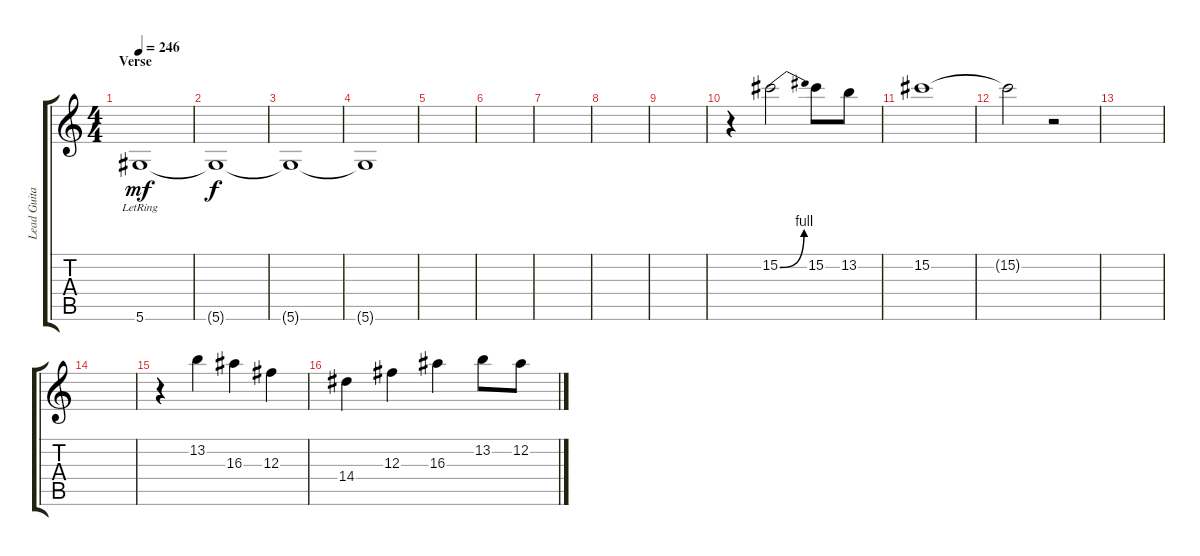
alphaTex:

\track ("Lead Guitar (doubling)" "Lead Guita") {instrument distortionguitar}
\staff {score tabs}
\tuning (Eb4 Bb3 Gb3 Db3 Ab2 Eb2) {hide}
\ts (4 4)
\section ("" "Verse ")
\tempo 246
\clef g2
\ks c
5.6{lr}.1{dy mf} |
5.6{t}.1{dy f} |
5.6{t}.1 |
5.6{t}.1 |
|
|
|
|
|
r.4 15.2{be (bend 0 0 60 4)}.2 15.2.8 13.2.8 |
15.2.1 |
15.2{t}.2 r.2 |
|
|
r.4 13.2.4 16.3.4 12.3.4 |
14.4.4 12.3.4 16.3.4 13.2.8 12.2.8
